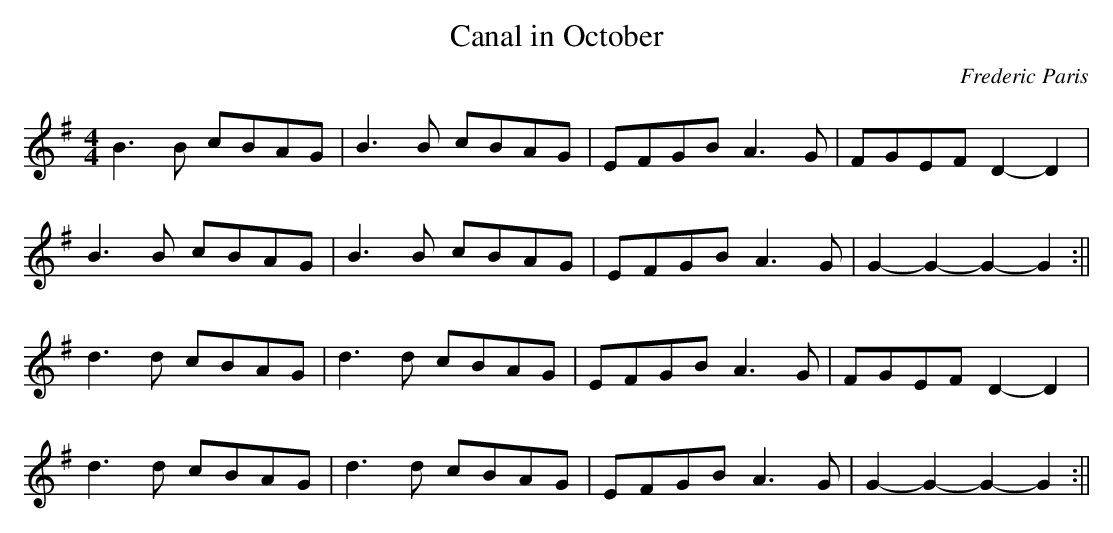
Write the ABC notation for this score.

X:1
T:Canal in October
C:Frederic Paris
M:4/4
L:1/8
K:G
B3 B cBAG|B3 B cBAG|EFGB A3 G|FGEF D2-D2|
B3 B cBAG|B3 B cBAG|EFGB A3 G|G2-G2-G2-G2:||
d3 d cBAG|d3 d cBAG|EFGB A3 G|FGEF D2-D2|
d3 d cBAG|d3 d cBAG|EFGB A3 G|G2-G2-G2-G2:||
